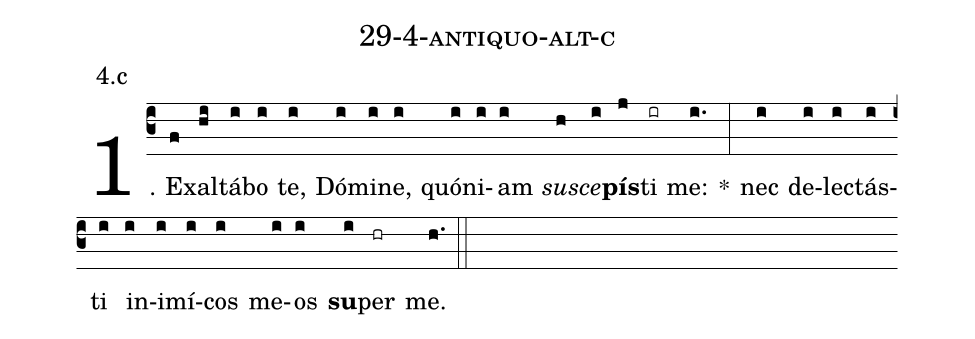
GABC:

name: 29-4-antiquo-alt-c;
annotation: 4.c;
%%
(c3)1. Ex(f)al(hi)tá(i)bo(i) te,(i) Dó(i)mi(i)ne,(i) quón(i)i(i)am(i) <i>su</i>(h)<i>sce</i>(i)<b>pís</b>(j)ti(ir) me:(i.) *(:) nec(i) de(i)lec(i)tás(i)ti(i) in(i)i(i)mí(i)cos(i) me(i)os(i) <b>su</b>(i)per(hr) me.(h.) (::)
